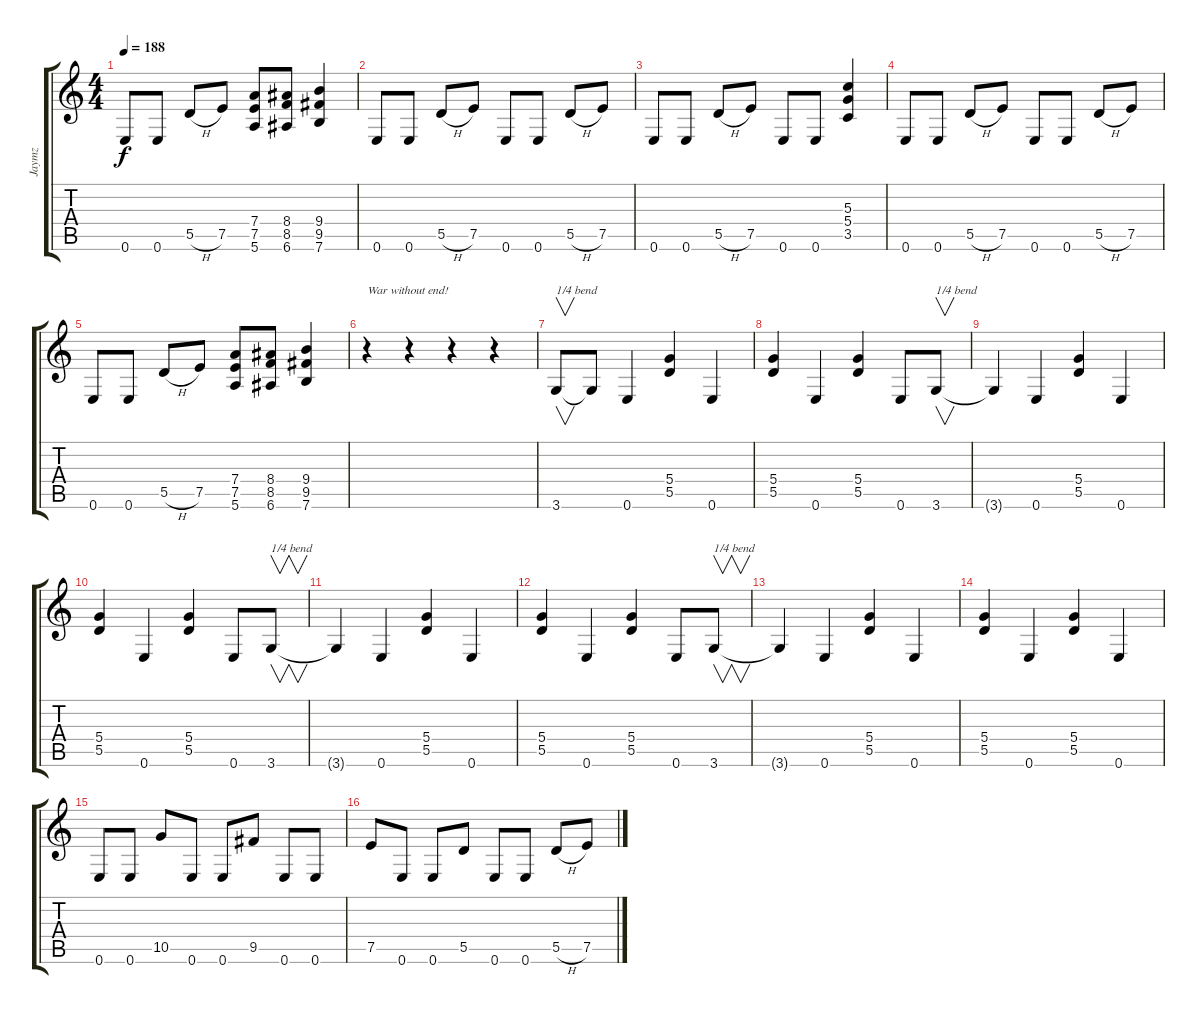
\track ("Jaymz" "Jaymz") {instrument distortionguitar}
\staff {score tabs}
\tuning (E4 B3 G3 D3 A2 E2) {hide}
\ts (4 4)
\tempo 188
\clef g2
\ks c
0.6.8{dy f} 0.6.8 5.5{h}.8 7.5.8 (7.4 7.5 5.6).8 (8.4 8.5 6.6).8 (9.4 9.5 7.6).4 |
0.6.8 0.6.8 5.5{h}.8 7.5.8 0.6.8 0.6.8 5.5{h}.8 7.5.8 |
0.6.8 0.6.8 5.5{h}.8 7.5.8 0.6.8 0.6.8 (5.3 5.4 3.5).4 |
0.6.8 0.6.8 5.5{h}.8 7.5.8 0.6.8 0.6.8 5.5{h}.8 7.5.8 |
0.6.8 0.6.8 5.5{h}.8 7.5.8 (7.4 7.5 5.6).8 (8.4 8.5 6.6).8 (9.4 9.5 7.6).4 |
r.4{txt "War without end!"} r.4 r.4 r.4 |
3.6.8{v txt "1/4 bend"} 3.6{t}.8 0.6.4 (5.4 5.5).4 0.6.4 |
(5.4 5.5).4 0.6.4 (5.4 5.5).4 0.6.8 3.6.8{v txt "1/4 bend"} |
3.6{t}.4 0.6.4 (5.4 5.5).4 0.6.4 |
(5.4 5.5).4 0.6.4 (5.4 5.5).4 0.6.8 3.6.8{v txt "1/4 bend"} |
3.6{t}.4 0.6.4 (5.4 5.5).4 0.6.4 |
(5.4 5.5).4 0.6.4 (5.4 5.5).4 0.6.8 3.6.8{v txt "1/4 bend"} |
3.6{t}.4 0.6.4 (5.4 5.5).4 0.6.4 |
(5.4 5.5).4 0.6.4 (5.4 5.5).4 0.6.4 |
0.6.8 0.6.8 10.5.8 0.6.8 0.6.8 9.5.8 0.6.8 0.6.8 |
7.5.8 0.6.8 0.6.8 5.5.8 0.6.8 0.6.8 5.5{h}.8 7.5.8
